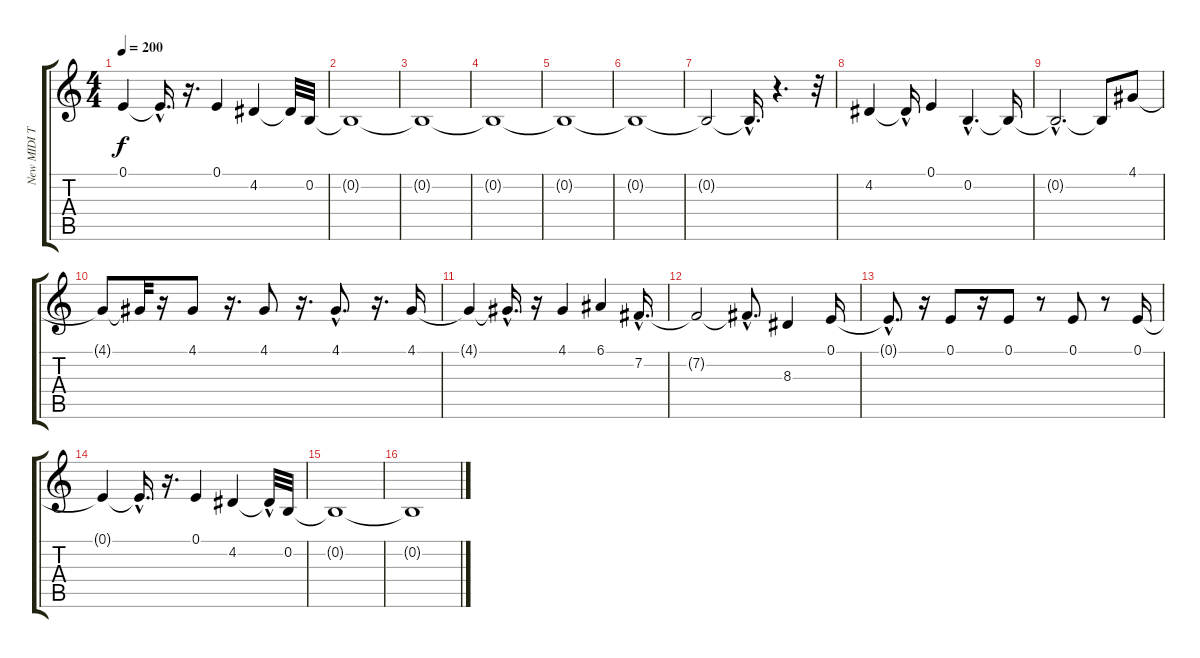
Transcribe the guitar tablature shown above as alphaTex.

\track ("New MIDI Track" "New MIDI T") {instrument celesta}
\staff {score tabs}
\tuning (E4 B3 G3 D3 A2 E2) {hide}
\ts (4 4)
\tempo 200
\clef g2
\ks c
0.1{t}.4{dy f} 0.1{hac t}.16{d} r.16{d} 0.1.4 4.2.4 4.2{t}.32 0.2.32 |
0.2{t}.1 |
0.2{t}.1 |
0.2{t}.1 |
0.2{t}.1 |
0.2{t}.1 |
0.2{t}.2 0.2{hac t}.16{d} r.4{d} r.32 |
4.2.4 4.2{hac t}.16 0.1.4 0.2{hac}.4{d} 0.2{t}.16 |
0.2{hac t}.2{d} 0.2{t}.8 4.1.8 |
4.1{t}.8 4.1{t}.32 r.16 4.1.8 r.16{d} 4.1.8 r.16{d} 4.1{hac}.8{d} r.16{d} 4.1.16 |
4.1{t}.4 4.1{hac t}.16{d} r.16 4.1.4 6.1.4 7.2{hac}.16{d} |
7.2{t}.2 7.2{hac t}.8{d} 8.3.4 0.1.16 |
0.1{hac t}.8{d} r.16 0.1.8 r.16 0.1.8 r.8 0.1.8 r.8 0.1.16 |
0.1{t}.4 0.1{hac t}.16{d} r.16{d} 0.1.4 4.2.4 4.2{hac t}.32 0.2.32 |
0.2{t}.1 |
0.2{t}.1
